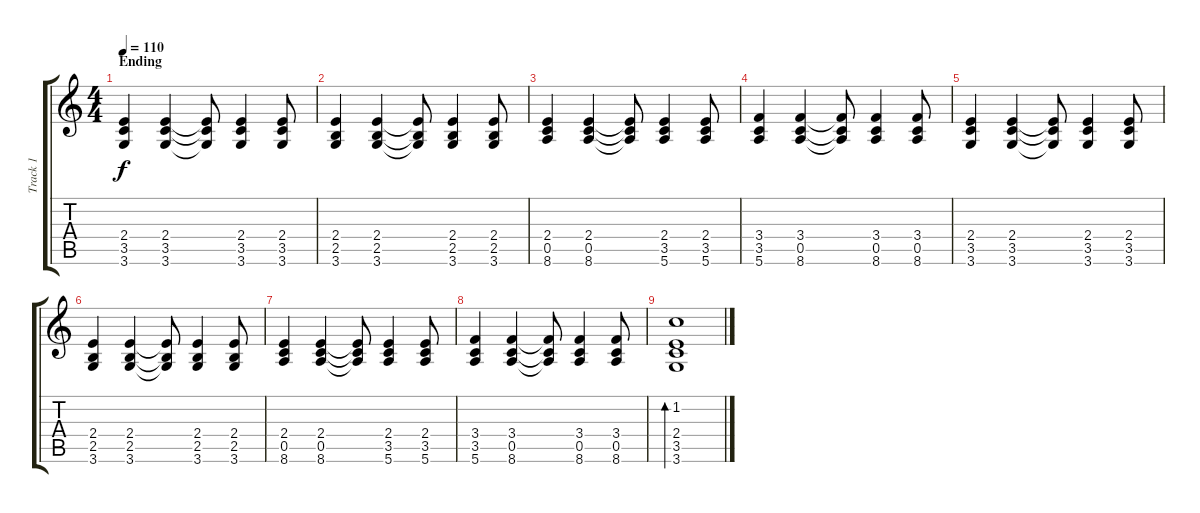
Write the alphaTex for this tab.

\track ("Track 1" "Track 1") {instrument acousticguitarsteel}
\staff {score tabs}
\tuning (E4 B3 G3 D3 A2 E2) {hide}
\ts (4 4)
\section ("" "Ending")
\tempo 110
\clef g2
\ks c
(2.4 3.5 3.6).4{dy f} (2.4 3.5 3.6).4 (2.4{t} 3.5{t} 3.6{t}).8 (2.4 3.5 3.6).4 (2.4 3.5 3.6).8 |
(2.4 2.5 3.6).4 (2.4 2.5 3.6).4 (2.4{t} 2.5{t} 3.6{t}).8 (2.4 2.5 3.6).4 (2.4 2.5 3.6).8 |
(2.4 0.5 8.6).4 (2.4 0.5 8.6).4 (2.4{t} 0.5{t} 8.6{t}).8 (2.4 3.5 5.6).4 (2.4 3.5 5.6).8 |
(3.4 3.5 5.6).4 (3.4 0.5 8.6).4 (3.4{t} 0.5{t} 8.6{t}).8 (3.4 0.5 8.6).4 (3.4 0.5 8.6).8 |
(2.4 3.5 3.6).4 (2.4 3.5 3.6).4 (2.4{t} 3.5{t} 3.6{t}).8 (2.4 3.5 3.6).4 (2.4 3.5 3.6).8 |
(2.4 2.5 3.6).4 (2.4 2.5 3.6).4 (2.4{t} 2.5{t} 3.6{t}).8 (2.4 2.5 3.6).4 (2.4 2.5 3.6).8 |
(2.4 0.5 8.6).4 (2.4 0.5 8.6).4 (2.4{t} 0.5{t} 8.6{t}).8 (2.4 3.5 5.6).4 (2.4 3.5 5.6).8 |
(3.4 3.5 5.6).4 (3.4 0.5 8.6).4 (3.4{t} 0.5{t} 8.6{t}).8 (3.4 0.5 8.6).4 (3.4 0.5 8.6).8 |
(1.2 2.4 3.5 3.6).1{bd 30}
